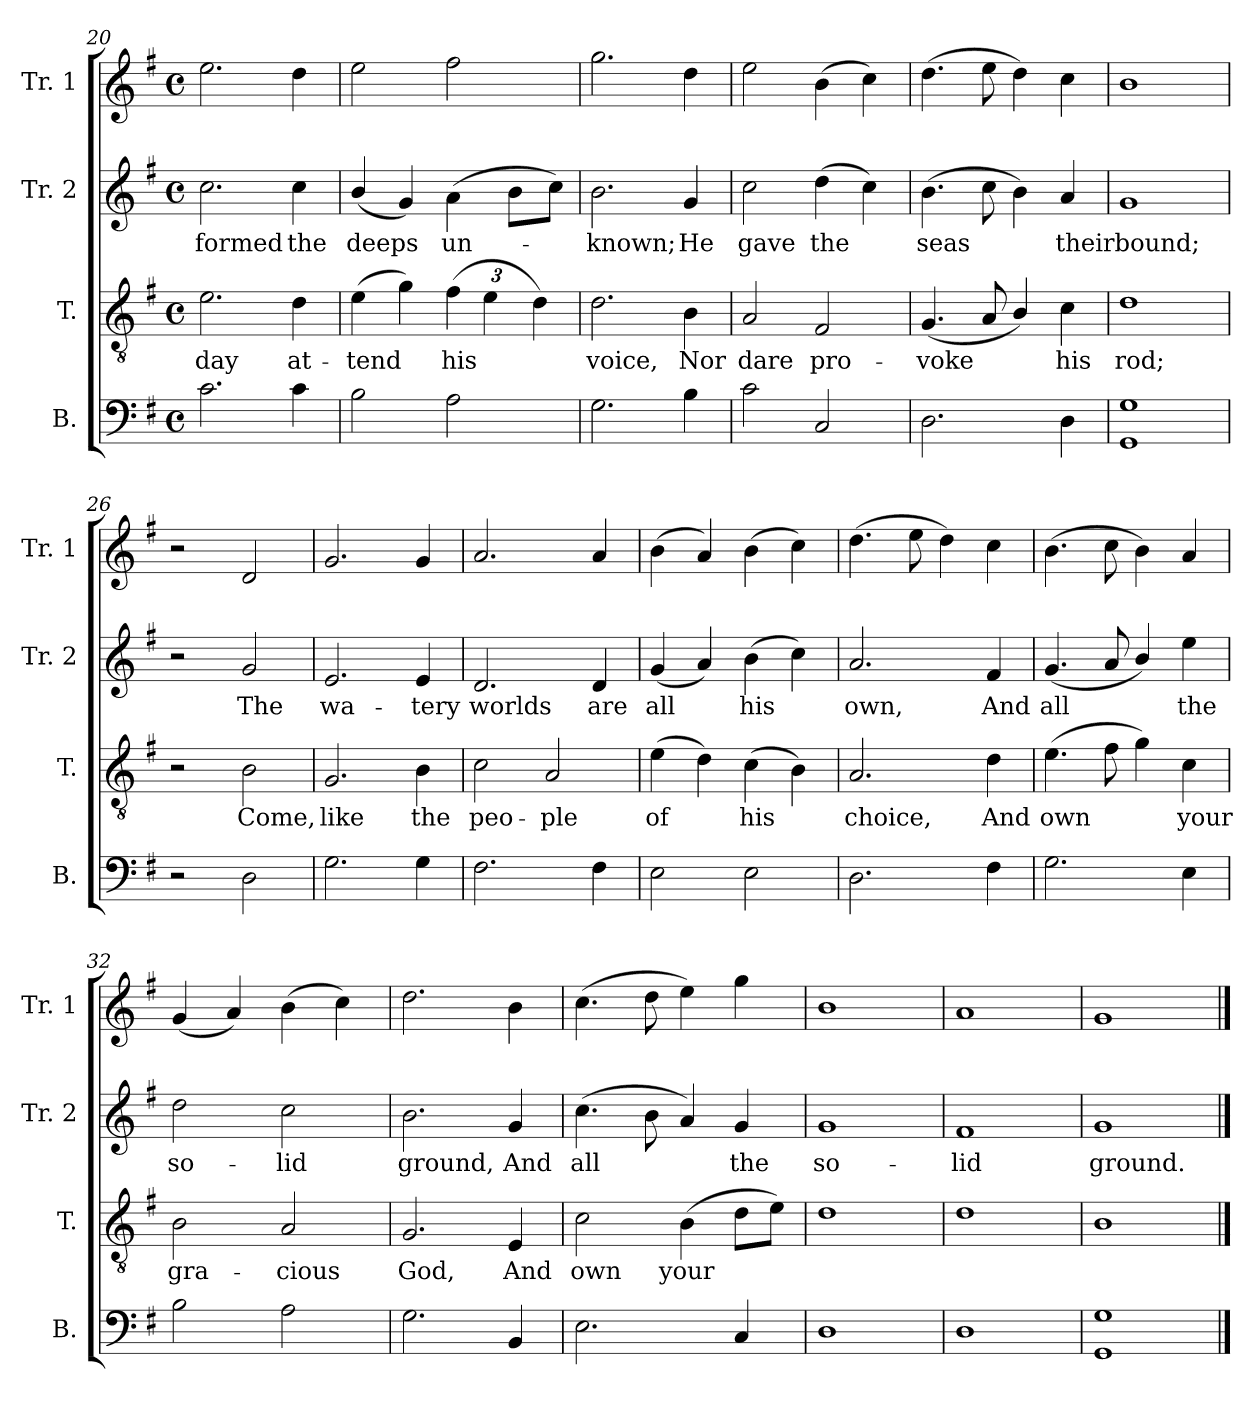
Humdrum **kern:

**kern	**kern	**text	**kern	**text	**kern
*part4	*part3	*part3	*part2	*part2	*part1
*staff4	*staff3	*staff3	*staff2	*staff2	*staff1
*I"B.	*I"T.	*	*I"Tr. 2	*	*I"Tr. 1
*I'B.	*I'T.	*	*I'Tr. 2	*	*I'Tr. 1
*clefF4	*clefGv2	*	*clefG2	*	*clefG2
*k[f#]	*k[f#]	*	*k[f#]	*	*k[f#]
*M4/4	*M4/4	*	*M4/4	*	*M4/4
*met(c)	*met(c)	*	*met(c)	*	*met(c)
=20	=20	=20	=20	=20	=20
!	!	!LO:LY:b	!	!LO:LY:b	!
2.c\	2.e\	-day	2.cc\	formed	2.ee\
!	!	!LO:LY:b	!	!LO:LY:b	!
4c\	4d\	at-	4cc\	the	4dd\
=21	=21	=21	=21	=21	=21
!	!	!LO:LY:b	!	!LO:LY:b	!
2B\	(4e\	-tend	(4b/	deeps	2ee\
.	4g\)	.	4g/)	.	.
*	*Xbrackettup	*	*	*	*
!	!	!LO:LY:b	!	!LO:LY:b	!
2A\	(6f#\	his	(4a\	un-	2ff#\
.	6e\	.	.	.	.
.	.	.	8b\L	.	.
.	6d\)	.	.	.	.
.	.	.	8cc\J)	.	.
=22	=22	=22	=22	=22	=22
!	!	!LO:LY:b	!	!LO:LY:b	!
2.G\	2.d\	voice,	2.b\	-known;	2.gg\
!	!	!LO:LY:b	!	!LO:LY:b	!
4B\	4B\	Nor	4g/	He	4dd\
=23	=23	=23	=23	=23	=23
!	!	!LO:LY:b	!	!LO:LY:b	!
2c\	2A/	dare	2cc\	gave	2ee\
!	!	!LO:LY:b	!	!LO:LY:b	!
2C/	2F#/	pro-	(4dd\	the	(4b\
.	.	.	4cc\)	.	4cc\)
=24	=24	=24	=24	=24	=24
!	!	!LO:LY:b	!	!LO:LY:b	!
2.D\	(4.G/	-voke	(4.b\	seas	(4.dd\
.	8A/	.	8cc\	.	8ee\
.	4B/)	.	4b\)	.	4dd\)
!	!	!LO:LY:b	!	!LO:LY:b	!
4D\	4c\	his	4a/	their	4cc\
=25	=25	=25	=25	=25	=25
!	!	!LO:LY:b	!	!LO:LY:b	!
1GG 1G	1d	rod;	1g	bound;	1b
=26	=26	=26	=26	=26	=26
2r	2r	.	2r	.	2r
!	!	!LO:LY:b	!	!LO:LY:b	!
2D\	2B\	Come,	2g/	The	2d/
=27	=27	=27	=27	=27	=27
!	!	!LO:LY:b	!	!LO:LY:b	!
2.G\	2.G/	like	2.e/	wa-	2.g/
!	!	!LO:LY:b	!	!LO:LY:b	!
4G\	4B\	the	4e/	-tery	4g/
=28	=28	=28	=28	=28	=28
!	!	!LO:LY:b	!	!LO:LY:b	!
2.F#\	2c\	peo-	2.d/	worlds	2.a/
!	!	!LO:LY:b	!	!	!
.	2A/	-ple	.	.	.
!	!	!	!	!LO:LY:b	!
4F#\	.	.	4d/	are	4a/
=29	=29	=29	=29	=29	=29
!	!	!LO:LY:b	!	!LO:LY:b	!
2E\	(4e\	of	(4g/	all	(4b\
.	4d\)	.	4a/)	.	4a/)
!	!	!LO:LY:b	!	!LO:LY:b	!
2E\	(4c\	his	(4b\	his	(4b\
.	4B\)	.	4cc\)	.	4cc\)
=30	=30	=30	=30	=30	=30
!	!	!LO:LY:b	!	!LO:LY:b	!
2.D\	2.A/	choice,	2.a/	own,	(4.dd\
.	.	.	.	.	8ee\
.	.	.	.	.	4dd\)
!	!	!LO:LY:b	!	!LO:LY:b	!
4F#\	4d\	And	4f#/	And	4cc\
=31	=31	=31	=31	=31	=31
!	!	!LO:LY:b	!	!LO:LY:b	!
2.G\	(4.e\	own	(4.g/	all	(4.b\
.	8f#\	.	8a/	.	8cc\
.	4g\)	.	4b/)	.	4b\)
!	!	!LO:LY:b	!	!LO:LY:b	!
4E\	4c\	your	4ee\	the	4a/
=32	=32	=32	=32	=32	=32
!	!	!LO:LY:b	!	!LO:LY:b	!
2B\	2B\	gra-	2dd\	so-	(4g/
.	.	.	.	.	4a/)
!	!	!LO:LY:b	!	!LO:LY:b	!
2A\	2A/	-cious	2cc\	-lid	(4b\
.	.	.	.	.	4cc\)
=33	=33	=33	=33	=33	=33
!	!	!LO:LY:b	!	!LO:LY:b	!
2.G\	2.G/	God,	2.b\	ground,	2.dd\
!	!	!LO:LY:b	!	!LO:LY:b	!
4BB/	4E/	And	4g/	And	4b\
=34	=34	=34	=34	=34	=34
!	!	!LO:LY:b	!	!LO:LY:b	!
2.E\	2c\	own	(4.cc\	all	(4.cc\
.	.	.	8b\	.	8dd\
!	!	!LO:LY:b	!	!	!
.	(4B\	your	4a/)	.	4ee\)
!	!	!	!	!LO:LY:b	!
4C/	8d\L	.	4g/	the	4gg\
.	8e\J)	.	.	.	.
=35	=35	=35	=35	=35	=35
!	!	!	!	!LO:LY:b	!
1D	1d	.	1g	so-	1b
=36	=36	=36	=36	=36	=36
!	!	!	!	!LO:LY:b	!
1D	1d	.	1f#	-lid	1a
=37	=37	=37	=37	=37	=37
!	!	!	!	!LO:LY:b	!
1GG 1G	1B	.	1g	ground.	1g
==	==	==	==	==	==
*-	*-	*-	*-	*-	*-
